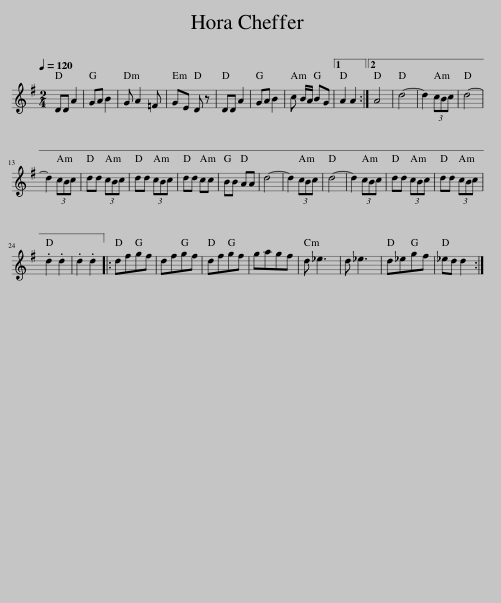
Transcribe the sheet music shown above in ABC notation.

X:1
L:1/8
Q:1/4=120
M:2/4
I:linebreak $
K:Emin
V:1 treble
V:1
 DD A2 | GA B2 | G A2 =F | GE D z | DD A2 | %5
 GA B2 | c B/A/ BG |1 A2 A2 :|2 A4 | d4- | %10
 d2 (3cBc | d4- |$ d2 (3cBc | dd (3cBc | dd (3cBc | %15
 dd cc | BB AA | d4- | d2 (3cBc | d4- | %20
 d2 (3cBc | dd (3cBc | dd (3cBc |$ .d2 .d2 | .d2 .d2 |: %25
 dfgf | dfgf | dfgf | gagf | d _e3 | %30
 d _e3 | d_egf | _ed d2 :| %33
